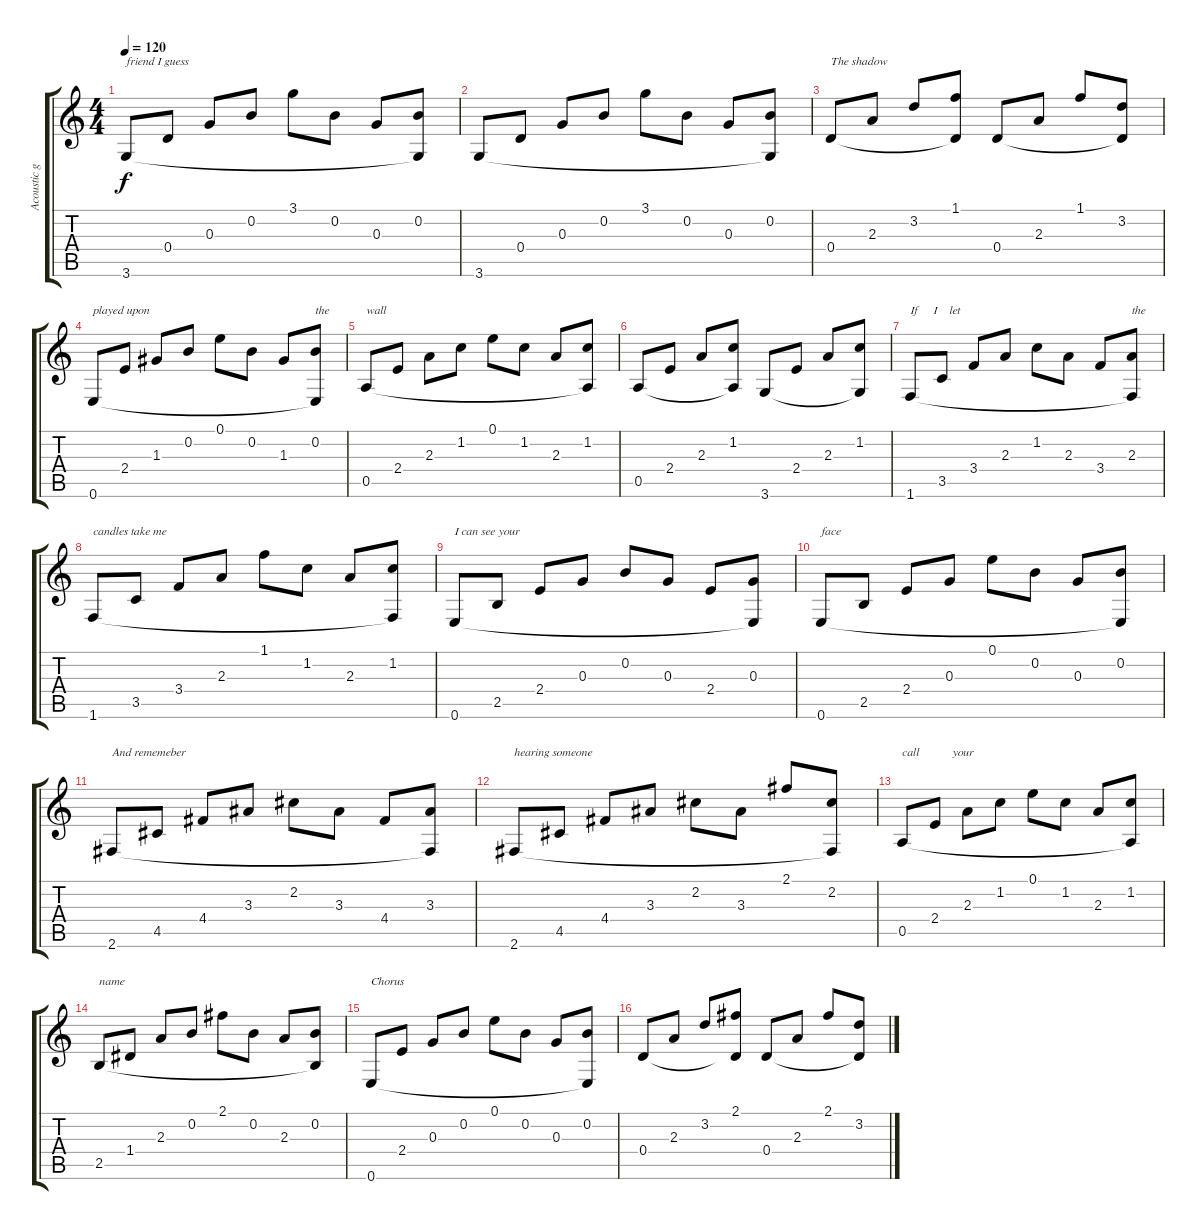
\track ("Acoustic guitar" "Acoustic g") {instrument acousticguitarnylon}
\staff {score tabs}
\tuning (E4 B3 G3 D3 A2 E2) {hide}
\ts (4 4)
\tempo 120
\clef g2
\ks c
3.6.8{txt "friend I guess" dy f} 0.4.8 0.3.8 0.2.8 3.1.8 0.2.8 0.3.8 (0.2 3.6{t}).8 |
3.6.8 0.4.8 0.3.8 0.2.8 3.1.8 0.2.8 0.3.8 (0.2 3.6{t}).8 |
0.4.8{txt "The shadow"} 2.3.8 3.2.8 (1.1 0.4{t}).8 0.4.8 2.3.8 1.1.8 (3.2 0.4{t}).8 |
0.6.8{txt "played upon"} 2.4.8 1.3.8 0.2.8 0.1.8 0.2.8 1.3.8 (0.2 0.6{t}).8{txt "the"} |
0.5.8{txt "wall"} 2.4.8 2.3.8 1.2.8 0.1.8 1.2.8 2.3.8 (1.2 0.5{t}).8 |
0.5.8 2.4.8 2.3.8 (1.2 0.5{t}).8 3.6.8 2.4.8 2.3.8 (1.2 3.6{t}).8 |
1.6.8{txt "If     I    let "} 3.5.8 3.4.8 2.3.8 1.2.8 2.3.8 3.4.8 (2.3 1.6{t}).8{txt "the "} |
1.6.8{txt "candles take me"} 3.5.8 3.4.8 2.3.8 1.1.8 1.2.8 2.3.8 (1.2 1.6{t}).8 |
0.6.8{txt "I can see your "} 2.5.8 2.4.8 0.3.8 0.2.8 0.3.8 2.4.8 (0.3 0.6{t}).8 |
0.6.8{txt "face"} 2.5.8 2.4.8 0.3.8 0.1.8 0.2.8 0.3.8 (0.2 0.6{t}).8 |
2.6.8{txt "And rememeber "} 4.5.8 4.4.8 3.3.8 2.2.8 3.3.8 4.4.8 (3.3 2.6{t}).8 |
2.6.8{txt "hearing someone"} 4.5.8 4.4.8 3.3.8 2.2.8 3.3.8 2.1.8 (2.2 2.6{t}).8 |
0.5.8{txt "call           your"} 2.4.8 2.3.8 1.2.8 0.1.8 1.2.8 2.3.8 (1.2 0.5{t}).8 |
2.5.8{txt "name"} 1.4.8 2.3.8 0.2.8 2.1.8 0.2.8 2.3.8 (0.2 2.5{t}).8 |
0.6.8{txt "Chorus"} 2.4.8 0.3.8 0.2.8 0.1.8 0.2.8 0.3.8 (0.2 0.6{t}).8 |
0.4.8 2.3.8 3.2.8 (2.1 0.4{t}).8 0.4.8 2.3.8 2.1.8 (3.2 0.4{t}).8
